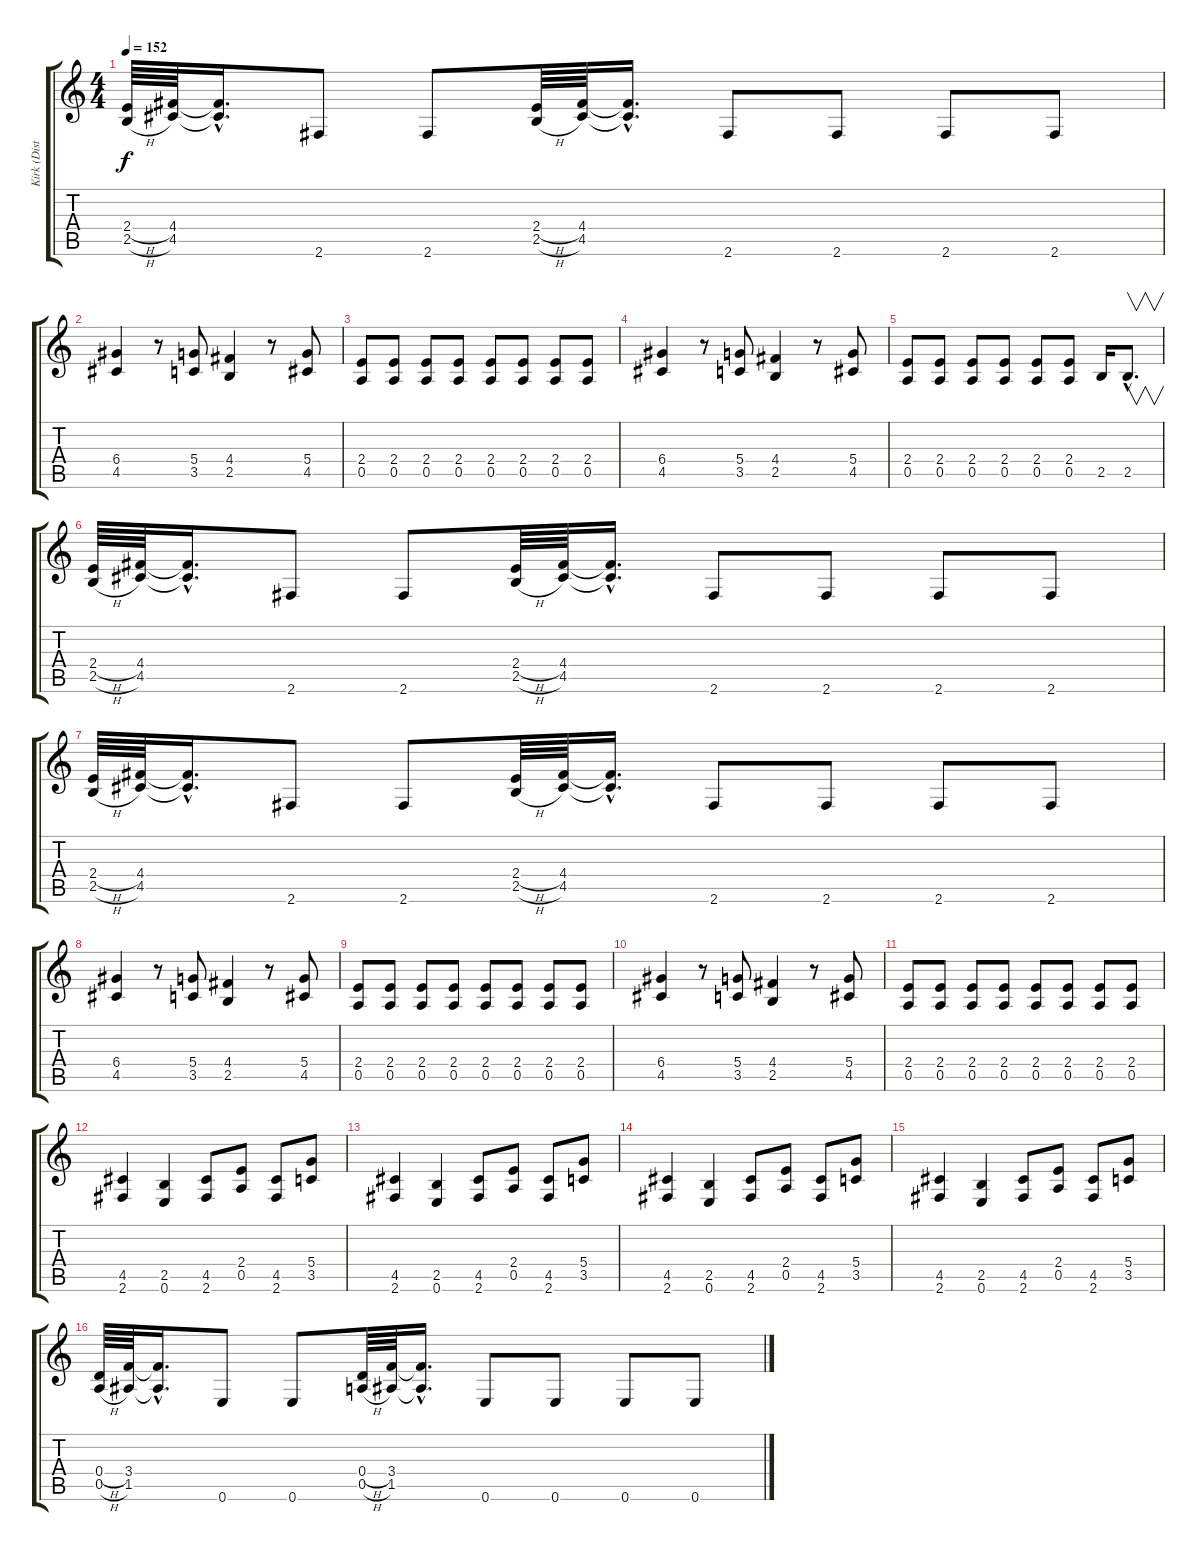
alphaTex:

\track ("Kirk (Disto Gtr)" "Kirk (Dist") {instrument distortionguitar}
\staff {score tabs}
\tuning (E4 B3 G3 D3 A2 E2) {hide}
\ts (4 4)
\tempo 152
\clef g2
\ks c
(2.4{h} 2.5{h}).64{dy f} (4.4 4.5).64 (4.4{hac t} 4.5{hac t}).16{d} 2.6.8 2.6.8 (2.4{h} 2.5{h}).64 (4.4 4.5).64 (4.4{hac t} 4.5{hac t}).16{d} 2.6.8 2.6.8 2.6.8 2.6.8 |
(6.4 4.5).4 r.8 (5.4 3.5).8 (4.4 2.5).4 r.8 (5.4 4.5).8 |
(2.4 0.5).8 (2.4 0.5).8 (2.4 0.5).8 (2.4 0.5).8 (2.4 0.5).8 (2.4 0.5).8 (2.4 0.5).8 (2.4 0.5).8 |
(6.4 4.5).4 r.8 (5.4 3.5).8 (4.4 2.5).4 r.8 (5.4 4.5).8 |
(2.4 0.5).8 (2.4 0.5).8 (2.4 0.5).8 (2.4 0.5).8 (2.4 0.5).8 (2.4 0.5).8 2.5.16 2.5{hac}.8{v d} |
(2.4{h} 2.5{h}).64 (4.4 4.5).64 (4.4{hac t} 4.5{hac t}).16{d} 2.6.8 2.6.8 (2.4{h} 2.5{h}).64 (4.4 4.5).64 (4.4{hac t} 4.5{hac t}).16{d} 2.6.8 2.6.8 2.6.8 2.6.8 |
(2.4{h} 2.5{h}).64 (4.4 4.5).64 (4.4{hac t} 4.5{hac t}).16{d} 2.6.8 2.6.8 (2.4{h} 2.5{h}).64 (4.4 4.5).64 (4.4{hac t} 4.5{hac t}).16{d} 2.6.8 2.6.8 2.6.8 2.6.8 |
(6.4 4.5).4 r.8 (5.4 3.5).8 (4.4 2.5).4 r.8 (5.4 4.5).8 |
(2.4 0.5).8 (2.4 0.5).8 (2.4 0.5).8 (2.4 0.5).8 (2.4 0.5).8 (2.4 0.5).8 (2.4 0.5).8 (2.4 0.5).8 |
(6.4 4.5).4 r.8 (5.4 3.5).8 (4.4 2.5).4 r.8 (5.4 4.5).8 |
(2.4 0.5).8 (2.4 0.5).8 (2.4 0.5).8 (2.4 0.5).8 (2.4 0.5).8 (2.4 0.5).8 (2.4 0.5).8 (2.4 0.5).8 |
(4.5 2.6).4 (2.5 0.6).4 (4.5 2.6).8 (2.4 0.5).8 (4.5 2.6).8 (5.4 3.5).8 |
(4.5 2.6).4 (2.5 0.6).4 (4.5 2.6).8 (2.4 0.5).8 (4.5 2.6).8 (5.4 3.5).8 |
(4.5 2.6).4 (2.5 0.6).4 (4.5 2.6).8 (2.4 0.5).8 (4.5 2.6).8 (5.4 3.5).8 |
(4.5 2.6).4 (2.5 0.6).4 (4.5 2.6).8 (2.4 0.5).8 (4.5 2.6).8 (5.4 3.5).8 |
(0.4{h} 0.5{h}).64 (3.4 1.5).64 (3.4{hac t} 1.5{hac t}).16{d} 0.6.8 0.6.8 (0.4{h} 0.5{h}).64 (3.4 1.5).64 (3.4{hac t} 1.5{hac t}).16{d} 0.6.8 0.6.8 0.6.8 0.6.8
